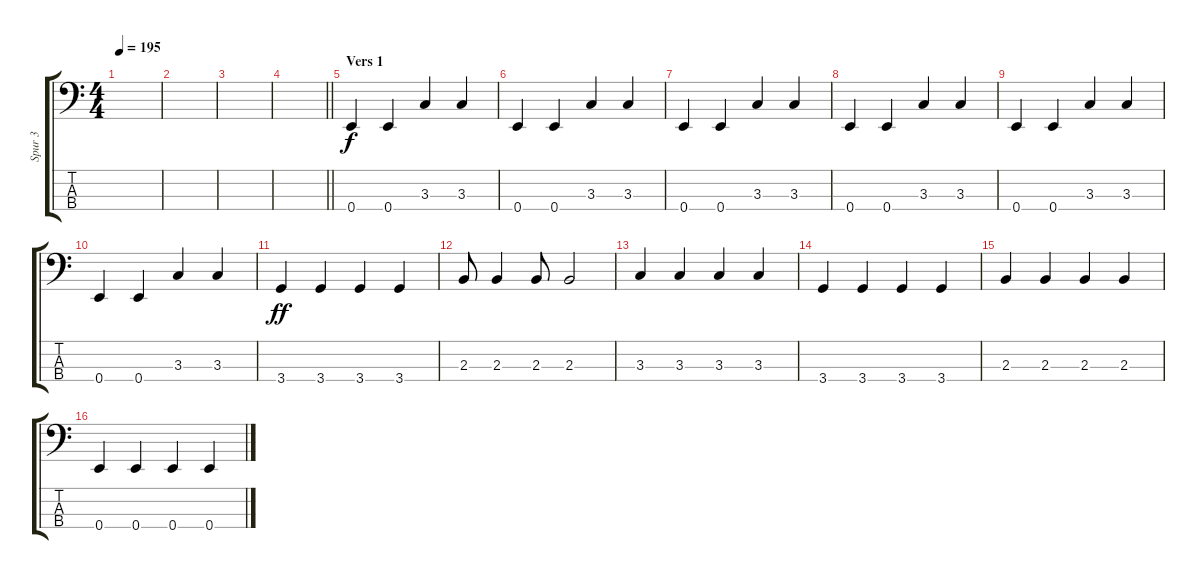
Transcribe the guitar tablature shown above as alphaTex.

\track ("Spur 3" "Spur 3") {instrument electricbassfinger}
\staff {score tabs}
\tuning (G2 D2 A1 E1) {hide}
\ts (4 4)
\tempo 195
\clef f4
\ks c
|
|
|
\barLineRight lightlight
|
\section ("" "Vers 1")
0.4.4 0.4.4 3.3.4 3.3.4 |
0.4.4 0.4.4 3.3.4 3.3.4 |
0.4.4 0.4.4 3.3.4 3.3.4 |
0.4.4 0.4.4 3.3.4 3.3.4 |
0.4.4 0.4.4 3.3.4 3.3.4 |
0.4.4 0.4.4 3.3.4 3.3.4 |
3.4.4{dy ff} 3.4.4 3.4.4 3.4.4 |
2.3.8 2.3.4 2.3.8 2.3.2 |
3.3.4 3.3.4 3.3.4 3.3.4 |
3.4.4 3.4.4 3.4.4 3.4.4 |
2.3.4 2.3.4 2.3.4 2.3.4 |
0.4.4 0.4.4 0.4.4 0.4.4
